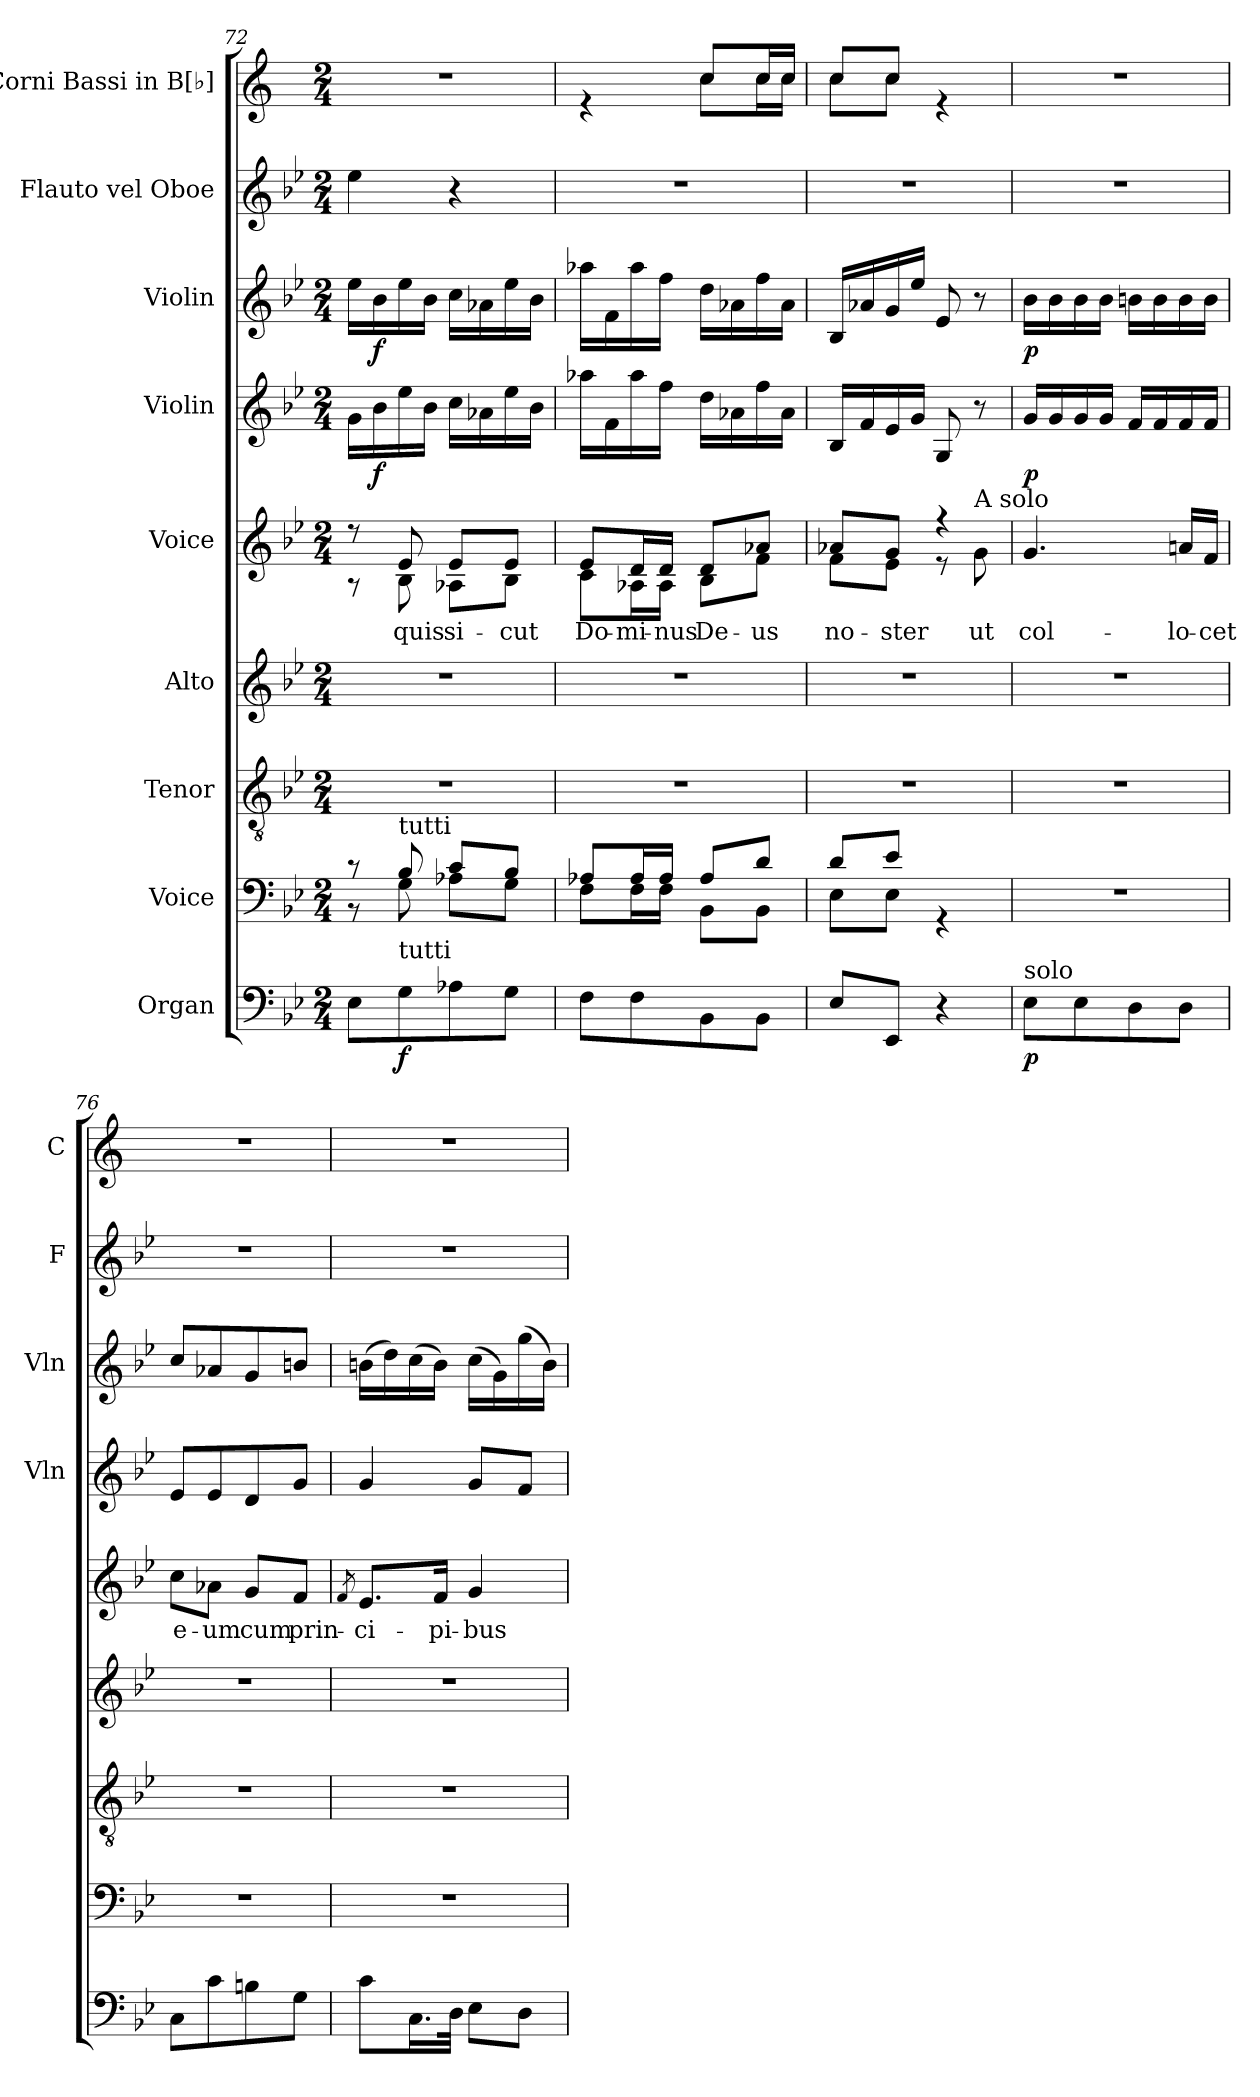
**kern	**dynam	**kern	**kern	**kern	**kern	**text	**kern	**dynam	**kern	**dynam	**kern	**kern
*part9	*part9	*part8	*part7	*part6	*part5	*part5	*part4	*part4	*part3	*part3	*part2	*part1
*staff9	*staff9	*staff8	*staff7	*staff6	*staff5	*staff5	*staff4	*staff4	*staff3	*staff3	*staff2	*staff1
*I"Organ	*	*I"Voice	*I"Tenor	*I"Alto	*I"Voice	*	*I"Violin	*	*I"Violin	*	*I"Flauto vel Oboe	*I"Corni Bassi in B[♭]
*	*	*	*	*	*	*	*I'Vln	*	*I'Vln	*	*I'F	*I'C
*clefF4	*	*clefF4	*clefGv2	*clefG2	*clefG2	*	*clefG2	*	*clefG2	*	*clefG2	*clefG2
*	*	*	*	*	*	*	*	*	*	*	*	*ITrd1c2
*k[b-e-]	*	*k[b-e-]	*k[b-e-]	*k[b-e-]	*k[b-e-]	*	*k[b-e-]	*	*k[b-e-]	*	*k[b-e-]	*k[b-e-]
*M2/4	*	*M2/4	*M2/4	*M2/4	*M2/4	*	*M2/4	*	*M2/4	*	*M2/4	*M2/4
=72	=72	=72	=72	=72	=72	=72	=72	=72	=72	=72	=72	=72
*	*	*^	*	*	*^	*	*	*	*	*	*	*
8E-\L	.	8r	8r	2r	2r	8r	8r	.	16g\LL	.	16ee-\LL	.	4ee-\	2r
!	!	!	!	!	!	!	!	!	!	!LO:DY:b	!	!LO:DY:b	!	!
.	.	.	.	.	.	.	.	.	16b-\	f	16b-\	f	.	.
!	!	!LO:TX:a:t=tutti	!	!	!	!	!	!	!	!	!	!	!	!
!LO:TX:a:t=tutti	!	!	!	!	!	!	!	!	!	!	!	!	!	!
!	!LO:DY:b	!	!	!	!	!	!	!LO:LY:b	!	!	!	!	!	!
8G\	f	8B-/	8G\	.	.	8e-/	8B-\	quis	16ee-\	.	16ee-\	.	.	.
.	.	.	.	.	.	.	.	.	16b-\JJ	.	16b-\JJ	.	.	.
!	!	!	!	!	!	!	!	!LO:LY:b	!	!	!	!	!	!
8A-X\	.	8c/L	8A-X\L	.	.	8e-/L	8A-X\L	si-	16cc\LL	.	16cc\LL	.	4r	.
.	.	.	.	.	.	.	.	.	16a-X\	.	16a-X\	.	.	.
!	!	!	!	!	!	!	!	!LO:LY:b	!	!	!	!	!	!
8G\J	.	8B-/J	8G\J	.	.	8e-/J	8B-\J	-cut	16ee-\	.	16ee-\	.	.	.
.	.	.	.	.	.	.	.	.	16b-\JJ	.	16b-\JJ	.	.	.
=73	=73	=73	=73	=73	=73	=73	=73	=73	=73	=73	=73	=73	=73	=73
!	!	!	!	!	!	!	!	!LO:LY:b	!	!	!	!	!	!
*	*	*	*	*	*	*	*	*	*	*	*	*	*	*^
8F\L	.	8A-X/L	8F\L	2r	2r	8e-/L	8c\L	Do-	16aa-X\LL	.	16aa-X\LL	.	2r	4re	4ryy
.	.	.	.	.	.	.	.	.	16f\	.	16f\	.	.	.	.
!	!	!	!	!	!	!	!	!LO:LY:b	!	!	!	!	!	!	!
8F\	.	16A-/L	16F\L	.	.	16d/L	16A-X\L	-mi-	16aa-\	.	16aa-\	.	.	.	.
!	!	!	!	!	!	!	!	!LO:LY:b	!	!	!	!	!	!	!
.	.	16A-/JJ	16F\JJ	.	.	16d/JJ	16A-\JJ	-nus	16ff\JJ	.	16ff\JJ	.	.	.	.
!	!	!	!	!	!	!	!	!LO:LY:b	!	!	!	!	!	!	!
8BB-\	.	8A-/L	8BB-\L	.	.	8d/L	8B-\L	De-	16dd\LL	.	16dd\LL	.	.	8b-/L	8b-\L
.	.	.	.	.	.	.	.	.	16a-X\	.	16a-X\	.	.	.	.
!	!	!	!	!	!	!	!	!LO:LY:b	!	!	!	!	!	!	!
8BB-\J	.	8d/J	8BB-\J	.	.	8a-X/J	8f\J	-us	16ff\	.	16ff\	.	.	16b-/L	16b-\L
.	.	.	.	.	.	.	.	.	16a-\JJ	.	16a-\JJ	.	.	16b-/JJ	16b-\JJ
!!LO:LB:g=z	!!
=74	=74	=74	=74	=74	=74	=74	=74	=74	=74	=74	=74	=74	=74	=74	=74
!	!	!	!	!	!	!	!	!LO:LY:b	!	!	!	!	!	!	!
8E-/L	.	8d/L	8E-\L	2r	2r	8a-X/L	8f\L	no-	16B-/LL	.	16B-/LL	.	2r	8b-/L	8b-\L
.	.	.	.	.	.	.	.	.	16f/	.	16a-X/	.	.	.	.
!	!	!	!	!	!	!	!	!LO:LY:b	!	!	!	!	!	!	!
8EE-/J	.	8e-/J	8E-\J	.	.	8g/J	8e-\J	-ster	16e-/	.	16g/	.	.	8b-/J	8b-\J
.	.	.	.	.	.	.	.	.	16g/JJ	.	16ee-/JJ	.	.	.	.
4r	.	4rGG	4ryy	.	.	4r	8r	.	8G/	.	8e-/	.	.	4re	4ryy
!	!	!	!	!	!	!	!LO:TX:a:t=A solo	!	!	!	!	!	!	!	!
!	!	!	!	!	!	!	!	!LO:LY:b	!	!	!	!	!	!	!
.	.	.	.	.	.	.	8g\	ut	8r	.	8r	.	.	.	.
*	*	*v	*v	*	*	*	*	*	*	*	*	*	*	*v	*v
=75	=75	=75	=75	=75	=75	=75	=75	=75	=75	=75	=75	=75	=75
!LO:TX:a:t=solo	!	!	!	!	!	!	!	!	!	!	!	!	!
!	!LO:DY:b	!	!	!	!	!	!LO:LY:b	!	!LO:DY:b	!	!LO:DY:b	!	!
*	*	*	*	*	*v	*v	*	*	*	*	*	*	*
8E-\L	p	2r	2r	2r	4.g/	col-	16g/LL	p	16b-\LL	p	2r	2r
.	.	.	.	.	.	.	16g/	.	16b-\	.	.	.
8E-\	.	.	.	.	.	.	16g/	.	16b-\	.	.	.
.	.	.	.	.	.	.	16g/JJ	.	16b-\JJ	.	.	.
8D\	.	.	.	.	.	.	16f/LL	.	16bn\LL	.	.	.
.	.	.	.	.	.	.	16f/	.	16b\	.	.	.
!	!	!	!	!	!	!LO:LY:b	!	!	!	!	!	!
8D\J	.	.	.	.	16an/LL	-lo-	16f/	.	16b\	.	.	.
!	!	!	!	!	!	!LO:LY:b	!	!	!	!	!	!
.	.	.	.	.	16f/JJ	-cet	16f/JJ	.	16b\JJ	.	.	.
=76	=76	=76	=76	=76	=76	=76	=76	=76	=76	=76	=76	=76
!	!	!	!	!	!	!LO:LY:b	!	!	!	!	!	!
8C\L	.	2r	2r	2r	8cc\L	e-	8e-/L	.	8cc/L	.	2r	2r
!	!	!	!	!	!	!LO:LY:b	!	!	!	!	!	!
8c\	.	.	.	.	8a-X\J	-um	8e-/	.	8a-X/	.	.	.
!	!	!	!	!	!	!LO:LY:b	!	!	!	!	!	!
8Bn\	.	.	.	.	8g/L	cum	8d/	.	8g/	.	.	.
!	!	!	!	!	!	!LO:LY:b	!	!	!	!	!	!
8G\J	.	.	.	.	8f/J	prin-	8g/J	.	8bn/J	.	.	.
=77	=77	=77	=77	=77	=77	=77	=77	=77	=77	=77	=77	=77
.	.	.	.	.	8qf/	.	.	.	.	.	.	.
!	!	!	!	!	!	!LO:LY:b	!	!	!	!	!	!
8c\L	.	2r	2r	2r	8.e-/L	-ci-	4g/	.	(16bn\LL	.	2r	2r
.	.	.	.	.	.	.	.	.	16dd\)	.	.	.
16.C\L	.	.	.	.	.	.	.	.	(16cc\	.	.	.
!	!	!	!	!	!	!LO:LY:b	!	!	!	!	!	!
.	.	.	.	.	16f/Jk	-pi-	.	.	16b\JJ)	.	.	.
32D\JJk	.	.	.	.	.	.	.	.	.	.	.	.
!	!	!	!	!	!	!LO:LY:b	!	!	!	!	!	!
8E-\L	.	.	.	.	4g/	-bus	8g/L	.	(16cc\LL	.	.	.
.	.	.	.	.	.	.	.	.	16g\)	.	.	.
8D\J	.	.	.	.	.	.	8f/J	.	(16gg\	.	.	.
.	.	.	.	.	.	.	.	.	16b\JJ)	.	.	.
=	=	=	=	=	=	=	=	=	=	=	=	=
*-	*-	*-	*-	*-	*-	*-	*-	*-	*-	*-	*-	*-
